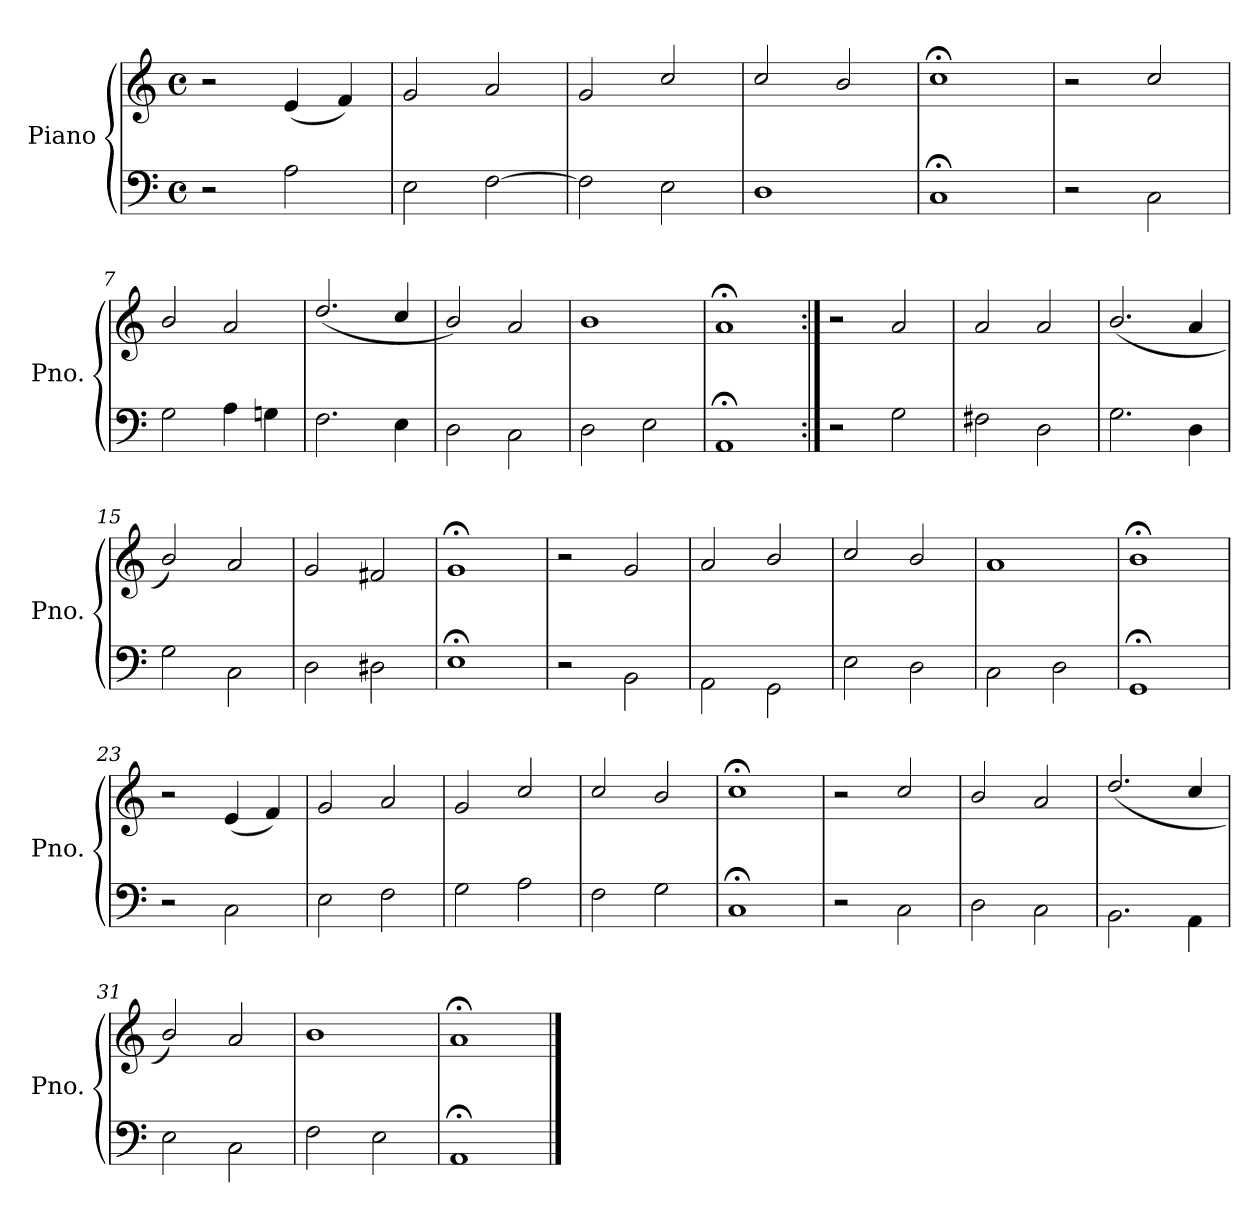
**kern	**kern
*part1	*part1
*staff2	*staff1
*I"Piano	*
*I'Pno.	*
*clefF4	*clefG2
*k[]	*k[]
*M4/4	*M4/4
*met(c)	*met(c)
=1	=1
2r	2r
2A\	(4e/
.	4f/)
=2	=2
2E\	2g/
[<2F\	2a/
=3	=3
2F\]	2g/
2E\	2cc/
=4	=4
1D	2cc/
.	2b/
=5	=5
1C;	1cc;<
=6	=6
2r	2r
2C\	2cc/
=7	=7
2G\	2b/
4A\	2a/
4Gn\	.
=8	=8
2.F\	(2.dd/
4E\	4cc/
=9	=9
2D\	2b/)
2C\	2a/
=10	=10
2D\	1b
2E\	.
=11	=11
1AA;	1a;<
!!LO:LB:g=z
=12:|!	=12:|!
2r	2r
2G\	2a/
=13	=13
2F#X\	2a/
2D\	2a/
=14	=14
2.G\	(2.b/
4D\	4a/
=15	=15
2G\	2b/)
2C\	2a/
=16	=16
2D\	2g/
2D#X\	2f#X/
=17	=17
1E;	1g;<
=18	=18
2r	2r
2BB\	2g/
=19	=19
2AA\	2a/
2GG\	2b/
=20	=20
2E\	2cc/
2D\	2b/
=21	=21
2C\	1a
2D\	.
=22	=22
1GG;	1b;<
!!LO:LB:g=z
=23	=23
2r	2r
2C\	(4e/
.	4f/)
=24	=24
2E\	2g/
2F\	2a/
=25	=25
2G\	2g/
2A\	2cc/
=26	=26
2F\	2cc/
2G\	2b/
=27	=27
1C;	1cc;<
=28	=28
2r	2r
2C\	2cc/
=29	=29
2D\	2b/
2C\	2a/
=30	=30
2.BB\	(2.dd/
4AA\	4cc/
=31	=31
2E\	2b/)
2C\	2a/
=32	=32
2F\	1b
2E\	.
=33	=33
1AA;	1a;<
==	==
*-	*-
